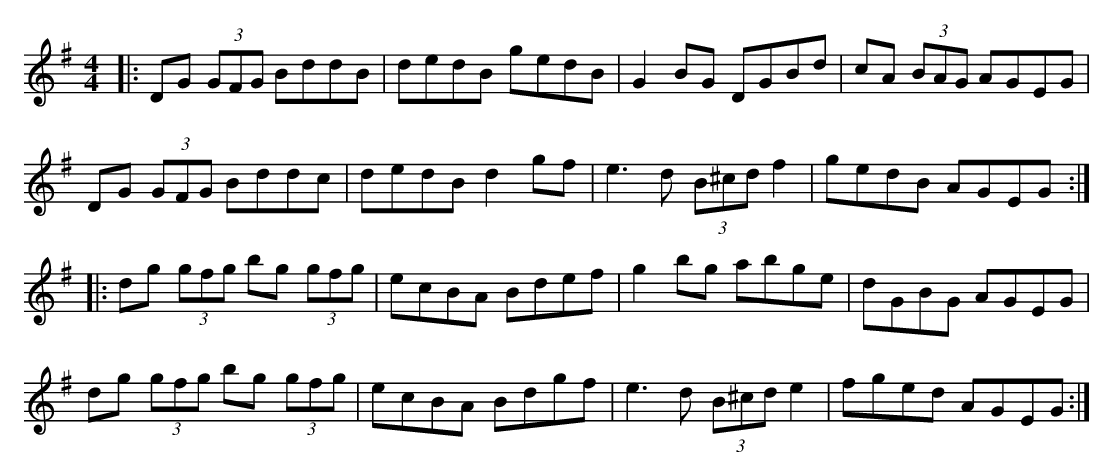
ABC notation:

X:1
M:4/4
K:G
|:DG (3GFG BddB|dedB gedB|G2 BG DGBd|cA (3BAG AGEG|
DG (3GFG Bddc|dedB d2 gf|e3 d (3B^cd f2|gedB AGEG:|
|:dg (3gfg bg (3gfg|ecBA Bdef|g2 bg abge|dGBG AGEG|
dg (3gfg bg (3gfg|ecBA Bdgf|e3 d (3B^cd e2|fged AGEG:|
